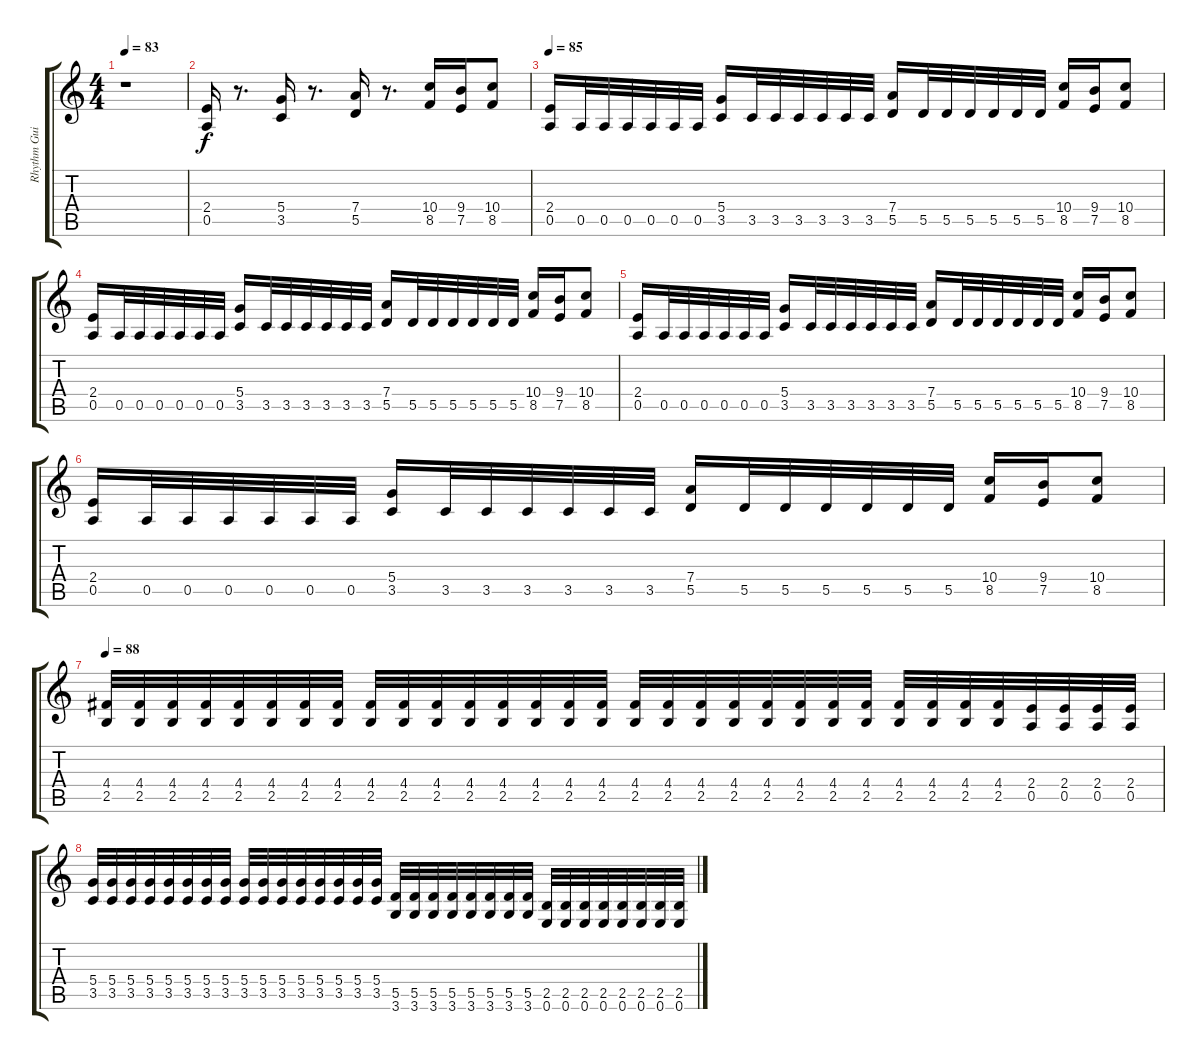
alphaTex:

\track ("Rhythm Guitar" "Rhythm Gui") {instrument distortionguitar}
\staff {score tabs}
\tuning (E4 B3 G3 D3 A2 E2) {hide}
\ts (4 4)
\tempo 83
\clef g2
\ks c
r.1{dy f instrument distortionguitar} |
(2.4 0.5).16 r.8{d} (5.4 3.5).16 r.8{d} (7.4 5.5).16 r.8{d} (10.4 8.5).16 (9.4 7.5).16 (10.4 8.5).8 |
\tempo 85
(2.4 0.5).16 0.5.32 0.5.32 0.5.32 0.5.32 0.5.32 0.5.32 (5.4 3.5).16 3.5.32 3.5.32 3.5.32 3.5.32 3.5.32 3.5.32 (7.4 5.5).16 5.5.32 5.5.32 5.5.32 5.5.32 5.5.32 5.5.32 (10.4 8.5).16 (9.4 7.5).16 (10.4 8.5).8 |
(2.4 0.5).16 0.5.32 0.5.32 0.5.32 0.5.32 0.5.32 0.5.32 (5.4 3.5).16 3.5.32 3.5.32 3.5.32 3.5.32 3.5.32 3.5.32 (7.4 5.5).16 5.5.32 5.5.32 5.5.32 5.5.32 5.5.32 5.5.32 (10.4 8.5).16 (9.4 7.5).16 (10.4 8.5).8 |
(2.4 0.5).16 0.5.32 0.5.32 0.5.32 0.5.32 0.5.32 0.5.32 (5.4 3.5).16 3.5.32 3.5.32 3.5.32 3.5.32 3.5.32 3.5.32 (7.4 5.5).16 5.5.32 5.5.32 5.5.32 5.5.32 5.5.32 5.5.32 (10.4 8.5).16 (9.4 7.5).16 (10.4 8.5).8 |
(2.4 0.5).16 0.5.32 0.5.32 0.5.32 0.5.32 0.5.32 0.5.32 (5.4 3.5).16 3.5.32 3.5.32 3.5.32 3.5.32 3.5.32 3.5.32 (7.4 5.5).16 5.5.32 5.5.32 5.5.32 5.5.32 5.5.32 5.5.32 (10.4 8.5).16 (9.4 7.5).16 (10.4 8.5).8 |
\tempo 88
(4.4 2.5).32 (4.4 2.5).32 (4.4 2.5).32 (4.4 2.5).32 (4.4 2.5).32 (4.4 2.5).32 (4.4 2.5).32 (4.4 2.5).32 (4.4 2.5).32 (4.4 2.5).32 (4.4 2.5).32 (4.4 2.5).32 (4.4 2.5).32 (4.4 2.5).32 (4.4 2.5).32 (4.4 2.5).32 (4.4 2.5).32 (4.4 2.5).32 (4.4 2.5).32 (4.4 2.5).32 (4.4 2.5).32 (4.4 2.5).32 (4.4 2.5).32 (4.4 2.5).32 (4.4 2.5).32 (4.4 2.5).32 (4.4 2.5).32 (4.4 2.5).32 (2.4 0.5).32 (2.4 0.5).32 (2.4 0.5).32 (2.4 0.5).32 |
(5.4 3.5).32 (5.4 3.5).32 (5.4 3.5).32 (5.4 3.5).32 (5.4 3.5).32 (5.4 3.5).32 (5.4 3.5).32 (5.4 3.5).32 (5.4 3.5).32 (5.4 3.5).32 (5.4 3.5).32 (5.4 3.5).32 (5.4 3.5).32 (5.4 3.5).32 (5.4 3.5).32 (5.4 3.5).32 (5.5 3.6).32 (5.5 3.6).32 (5.5 3.6).32 (5.5 3.6).32 (5.5 3.6).32 (5.5 3.6).32 (5.5 3.6).32 (5.5 3.6).32 (2.5 0.6).32 (2.5 0.6).32 (2.5 0.6).32 (2.5 0.6).32 (2.5 0.6).32 (2.5 0.6).32 (2.5 0.6).32 (2.5 0.6).32
